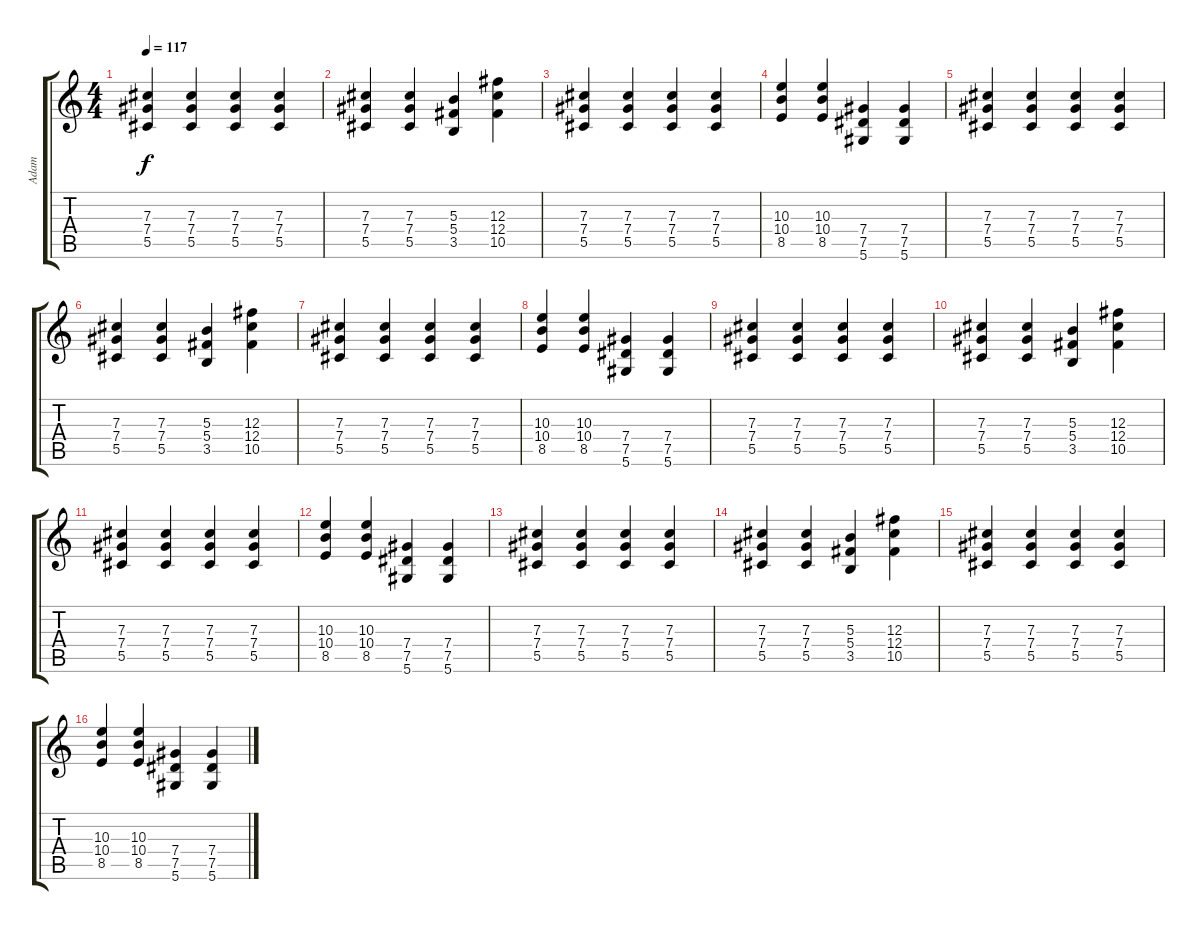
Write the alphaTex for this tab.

\track ("Adam" "Adam") {instrument distortionguitar}
\staff {score tabs}
\tuning (Eb4 Bb3 Gb3 Db3 Ab2 Eb2) {hide}
\ts (4 4)
\tempo 117
\clef g2
\ks c
(7.3 7.4 5.5).4{dy f} (7.3 7.4 5.5).4 (7.3 7.4 5.5).4 (7.3 7.4 5.5).4 |
(7.3 7.4 5.5).4 (7.3 7.4 5.5).4 (5.3 5.4 3.5).4 (12.3 12.4 10.5).4 |
(7.3 7.4 5.5).4 (7.3 7.4 5.5).4 (7.3 7.4 5.5).4 (7.3 7.4 5.5).4 |
(10.3 10.4 8.5).4 (10.3 10.4 8.5).4 (7.4 7.5 5.6).4 (7.4 7.5 5.6).4 |
(7.3 7.4 5.5).4 (7.3 7.4 5.5).4 (7.3 7.4 5.5).4 (7.3 7.4 5.5).4 |
(7.3 7.4 5.5).4 (7.3 7.4 5.5).4 (5.3 5.4 3.5).4 (12.3 12.4 10.5).4 |
(7.3 7.4 5.5).4 (7.3 7.4 5.5).4 (7.3 7.4 5.5).4 (7.3 7.4 5.5).4 |
(10.3 10.4 8.5).4 (10.3 10.4 8.5).4 (7.4 7.5 5.6).4 (7.4 7.5 5.6).4 |
(7.3 7.4 5.5).4 (7.3 7.4 5.5).4 (7.3 7.4 5.5).4 (7.3 7.4 5.5).4 |
(7.3 7.4 5.5).4 (7.3 7.4 5.5).4 (5.3 5.4 3.5).4 (12.3 12.4 10.5).4 |
(7.3 7.4 5.5).4 (7.3 7.4 5.5).4 (7.3 7.4 5.5).4 (7.3 7.4 5.5).4 |
(10.3 10.4 8.5).4 (10.3 10.4 8.5).4 (7.4 7.5 5.6).4 (7.4 7.5 5.6).4 |
(7.3 7.4 5.5).4 (7.3 7.4 5.5).4 (7.3 7.4 5.5).4 (7.3 7.4 5.5).4 |
(7.3 7.4 5.5).4 (7.3 7.4 5.5).4 (5.3 5.4 3.5).4 (12.3 12.4 10.5).4 |
(7.3 7.4 5.5).4 (7.3 7.4 5.5).4 (7.3 7.4 5.5).4 (7.3 7.4 5.5).4 |
(10.3 10.4 8.5).4 (10.3 10.4 8.5).4 (7.4 7.5 5.6).4 (7.4 7.5 5.6).4
